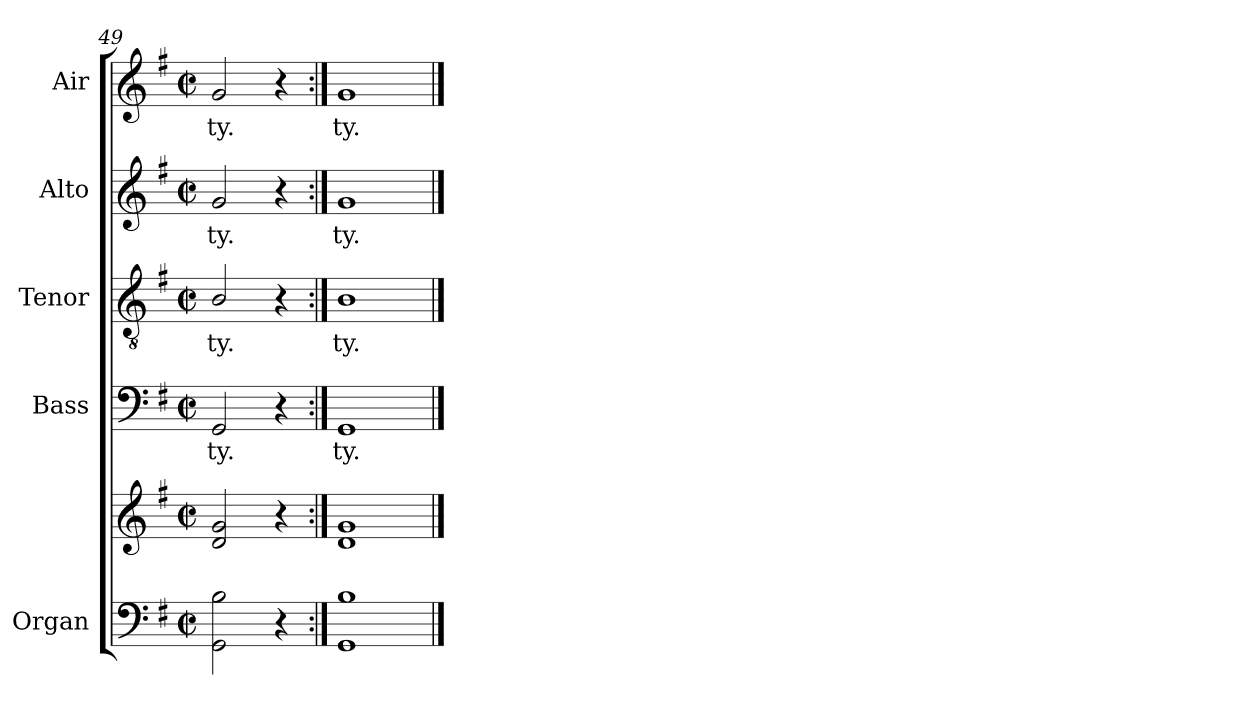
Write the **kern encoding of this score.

**kern	**kern	**kern	**text	**kern	**text	**kern	**text	**kern	**text
*part5	*part5	*part4	*part4	*part3	*part3	*part2	*part2	*part1	*part1
*staff6	*staff5	*staff4	*staff4	*staff3	*staff3	*staff2	*staff2	*staff1	*staff1
*I"Organ	*	*I"Bass	*	*I"Tenor	*	*I"Alto	*	*I"Air	*
*I'Org.	*	*I'B.	*	*I'T.	*	*I'A.	*	*	*
*clefF4	*clefG2	*clefF4	*	*clefGv2	*	*clefG2	*	*clefG2	*
*	*	*	*	*ITrd7c12	*	*	*	*	*
*k[f#]	*k[f#]	*k[f#]	*	*k[f#]	*	*k[f#]	*	*k[f#]	*
*G:	*G:	*G:	*	*G:	*	*G:	*	*G:	*
*M2/2	*M2/2	*M2/2	*	*M2/2	*	*M2/2	*	*M2/2	*
*met(c|)	*met(c|)	*met(c|)	*	*met(c|)	*	*met(c|)	*	*met(c|)	*
=49	=49	=49	=49	=49	=49	=49	=49	=49	=49
!	!	!	!LO:LY:b:color=#000000	!	!	!	!	!	!
!	!	!	!	!	!LO:LY:b:color=#000000	!	!	!	!
!	!	!	!	!	!	!	!LO:LY:b:color=#000000	!	!
!	!	!	!	!	!	!	!	!	!LO:LY:b:color=#000000
2GGi\ 2Bi	2di/ 2gi	2GGi/	-ty.	2BBi/	-ty.	2gi/	-ty.	2gi/	-ty.
4r	4r	4r	.	4r	.	4r	.	4r	.
=50:|!	=50:|!	=50:|!	=50:|!	=50:|!	=50:|!	=50:|!	=50:|!	=50:|!	=50:|!
!	!	!	!LO:LY:b:color=#000000	!	!	!	!	!	!
!	!	!	!	!	!LO:LY:b:color=#000000	!	!	!	!
!	!	!	!	!	!	!	!LO:LY:b:color=#000000	!	!
!	!	!	!	!	!	!	!	!	!LO:LY:b:color=#000000
1GGi 1Bi	1di 1gi	1GGi	-ty.	1BBi	-ty.	1gi	-ty.	1gi	-ty.
==	==	==	==	==	==	==	==	==	==
*-	*-	*-	*-	*-	*-	*-	*-	*-	*-
